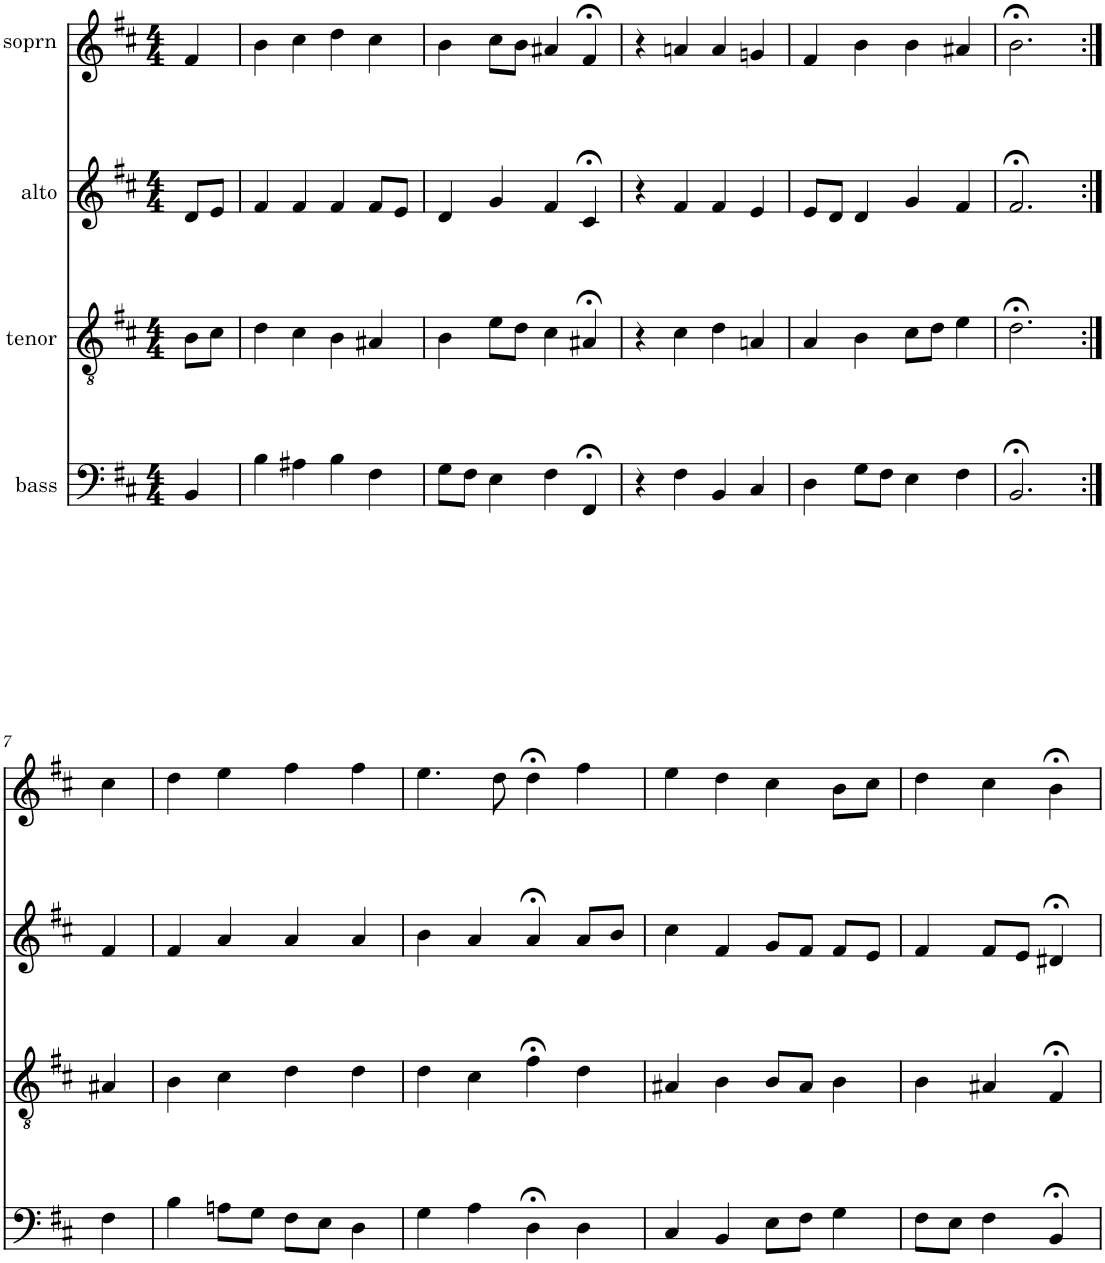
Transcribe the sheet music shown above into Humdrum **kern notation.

**kern	**kern	**kern	**kern
*part4	*part3	*part2	*part1
*staff4	*staff3	*staff2	*staff1
*I"bass	*I"tenor	*I"alto	*I"soprn
*clefF4	*clefGv2	*clefG2	*clefG2
*k[f#c#]	*k[f#c#]	*k[f#c#]	*k[f#c#]
*b:	*b:	*b:	*b:
*M4/4	*M4/4	*M4/4	*M4/4
=1	=1	=1	=1
4BB/	8B\L	8d/L	4f#/
.	8c#\J	8e/J	.
=2	=2	=2	=2
4B\	4d\	4f#/	4b\
4A#X\	4c#\	4f#/	4cc#\
4B\	4B\	4f#/	4dd\
4F#\	4A#X/	8f#/L	4cc#\
.	.	8e/J	.
=3	=3	=3	=3
8G\L	4B\	4d/	4b\
8F#\J	.	.	.
4E\	8e\L	4g/	8cc#\L
.	8d\J	.	8b\J
4F#\	4c#\	4f#/	4a#X/
4FF#;</	4A#X;</	4c#;</	4f#;</
=4	=4	=4	=4
4r	4r	4r	4r
4F#\	4c#\	4f#/	4an/
4BB/	4d\	4f#/	4a/
4C#/	4An/	4e/	4gn/
=5	=5	=5	=5
4D\	4A/	8e/L	4f#/
.	.	8d/J	.
8G\L	4B\	4d/	4b\
8F#\J	.	.	.
4E\	8c#\L	4g/	4b\
.	8d\J	.	.
4F#\	4e\	4f#/	4a#X/
=6	=6	=6	=6
2.BB;</	2.d;<\	2.f#;</	2.b;<\
!!LO:LB:g=z
=7:|!	=7:|!	=7:|!	=7:|!
4F#\	4A#X/	4f#/	4cc#\
=8	=8	=8	=8
4B\	4B\	4f#/	4dd\
8An\L	4c#\	4a/	4ee\
8G\J	.	.	.
8F#\L	4d\	4a/	4ff#\
8E\J	.	.	.
4D\	4d\	4a/	4ff#\
=9	=9	=9	=9
4G\	4d\	4b\	4.ee\
4A\	4c#\	4a/	.
.	.	.	8dd\
4D;<\	4f#;<\	4a;</	4dd;<\
4D\	4d\	8a/L	4ff#\
.	.	8b/J	.
=10	=10	=10	=10
4C#/	4A#X/	4cc#\	4ee\
4BB/	4B\	4f#/	4dd\
8E\L	8B/L	8g/L	4cc#\
8F#\J	8A#/J	8f#/J	.
4G\	4B\	8f#/L	8b\L
.	.	8e/J	8cc#\J
=11	=11	=11	=11
8F#\L	4B\	4f#/	4dd\
8E\J	.	.	.
4F#\	4A#X/	8f#/L	4cc#\
.	.	8e/J	.
4BB;</	4F#;</	4d#X;</	4b;<\
=	=	=	=
*-	*-	*-	*-
